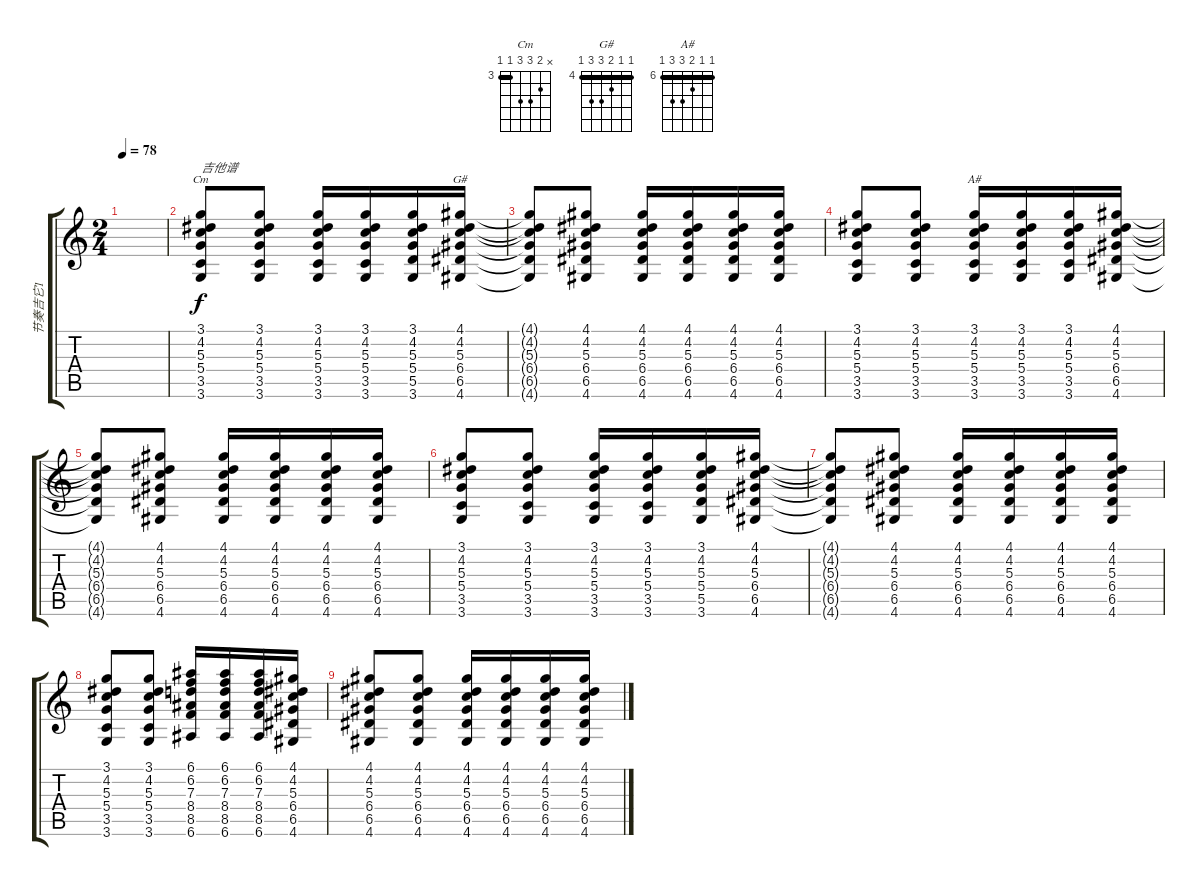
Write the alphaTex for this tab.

\track ("节奏吉它1" "节奏吉它1") {instrument acousticguitarsteel}
\staff {score tabs}
\tuning (E4 B3 G3 D3 A2 E2) {hide}
\chord ("Cm" x 4 5 5 3 3) {firstfret 3 barre 3}
\chord ("G#" 4 4 5 6 6 4) {firstfret 4 barre 4}
\chord ("A#" 6 6 7 8 8 6) {firstfret 6 barre 6}
\ts (2 4)
\tempo 78
\clef g2
\ks c
|
(3.1 4.2 5.3 5.4 3.5 3.6).8{ch "Cm" txt "吉他谱"} (3.1 4.2 5.3 5.4 3.5 3.6).8 (3.1 4.2 5.3 5.4 3.5 3.6).16 (3.1 4.2 5.3 5.4 3.5 3.6).16 (3.1 4.2 5.3 5.4 5.5 3.6).16 (4.1 4.2 5.3 6.4 6.5 4.6).16{ch "G#"} |
(4.1{t} 4.2{t} 5.3{t} 6.4{t} 6.5{t} 4.6{t}).8 (4.1 4.2 5.3 6.4 6.5 4.6).8 (4.1 4.2 5.3 6.4 6.5 4.6).16 (4.1 4.2 5.3 6.4 6.5 4.6).16 (4.1 4.2 5.3 6.4 6.5 4.6).16 (4.1 4.2 5.3 6.4 6.5 4.6).16 |
(3.1 4.2 5.3 5.4 3.5 3.6).8 (3.1 4.2 5.3 5.4 3.5 3.6).8 (3.1 4.2 5.3 5.4 3.5 3.6).16{ch "A#"} (3.1 4.2 5.3 5.4 3.5 3.6).16 (3.1 4.2 5.3 5.4 3.5 3.6).16 (4.1 4.2 5.3 6.4 6.5 4.6).16 |
(4.1{t} 4.2{t} 5.3{t} 6.4{t} 6.5{t} 4.6{t}).8 (4.1 4.2 5.3 6.4 6.5 4.6).8 (4.1 4.2 5.3 6.4 6.5 4.6).16 (4.1 4.2 5.3 6.4 6.5 4.6).16 (4.1 4.2 5.3 6.4 6.5 4.6).16 (4.1 4.2 5.3 6.4 6.5 4.6).16 |
(3.1 4.2 5.3 5.4 3.5 3.6).8 (3.1 4.2 5.3 5.4 3.5 3.6).8 (3.1 4.2 5.3 5.4 3.5 3.6).16 (3.1 4.2 5.3 5.4 3.5 3.6).16 (3.1 4.2 5.3 5.4 5.5 3.6).16 (4.1 4.2 5.3 6.4 6.5 4.6).16 |
(4.1{t} 4.2{t} 5.3{t} 6.4{t} 6.5{t} 4.6{t}).8 (4.1 4.2 5.3 6.4 6.5 4.6).8 (4.1 4.2 5.3 6.4 6.5 4.6).16 (4.1 4.2 5.3 6.4 6.5 4.6).16 (4.1 4.2 5.3 6.4 6.5 4.6).16 (4.1 4.2 5.3 6.4 6.5 4.6).16 |
(3.1 4.2 5.3 5.4 3.5 3.6).8 (3.1 4.2 5.3 5.4 3.5 3.6).8 (6.1 6.2 7.3 8.4 8.5 6.6).16 (6.1 6.2 7.3 8.4 8.5 6.6).16 (6.1 6.2 7.3 8.4 8.5 6.6).16 (4.1 4.2 5.3 6.4 6.5 4.6).16 |
(4.1 4.2 5.3 6.4 6.5 4.6).8 (4.1 4.2 5.3 6.4 6.5 4.6).8 (4.1 4.2 5.3 6.4 6.5 4.6).16 (4.1 4.2 5.3 6.4 6.5 4.6).16 (4.1 4.2 5.3 6.4 6.5 4.6).16 (4.1 4.2 5.3 6.4 6.5 4.6).16
